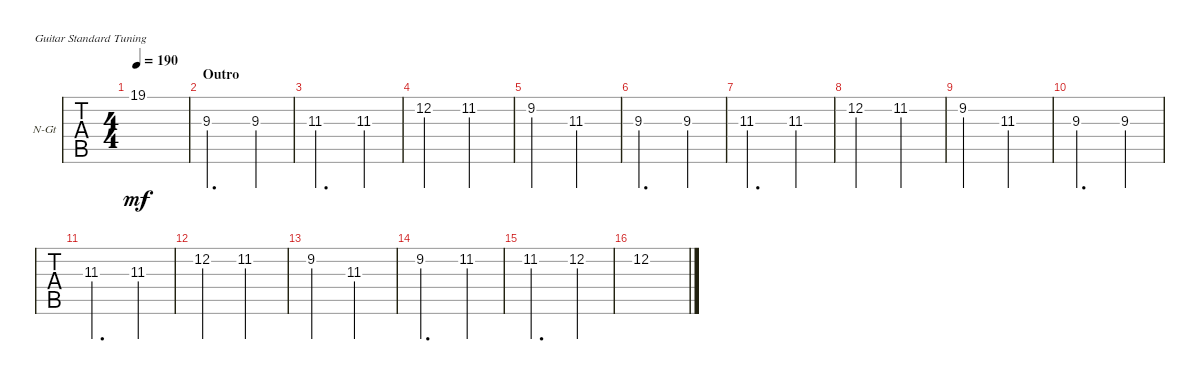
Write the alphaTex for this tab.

\defaultSystemsLayout 4
\bracketExtendMode groupsimilarinstruments
\firstSystemTrackNameOrientation horizontal
\otherSystemsTrackNameOrientation horizontal
\track ("Vocals" "N-Gt") {instrument acousticguitarnylon}
\staff {tabs}
\tuning (E4 B3 G3 D3 A2 E2)
\ts (4 4)
\tempo 190
\clef g2
\ks c
19.1{t}.1{dy mf} |
\section ("" "Outro")
9.3.2{d} 9.3.4 |
11.3.2{d} 11.3.4 |
12.2.2 11.2.2 |
9.2.2 11.3.2 |
9.3.2{d} 9.3.4 |
11.3.2{d} 11.3.4 |
12.2.2 11.2.2 |
9.2.2 11.3.2 |
9.3.2{d} 9.3.4 |
11.3.2{d} 11.3.4 |
12.2.2 11.2.2 |
9.2.2 11.3.2 |
9.2.2{d} 11.2.4 |
11.2.2{d} 12.2.4 |
12.2.1
